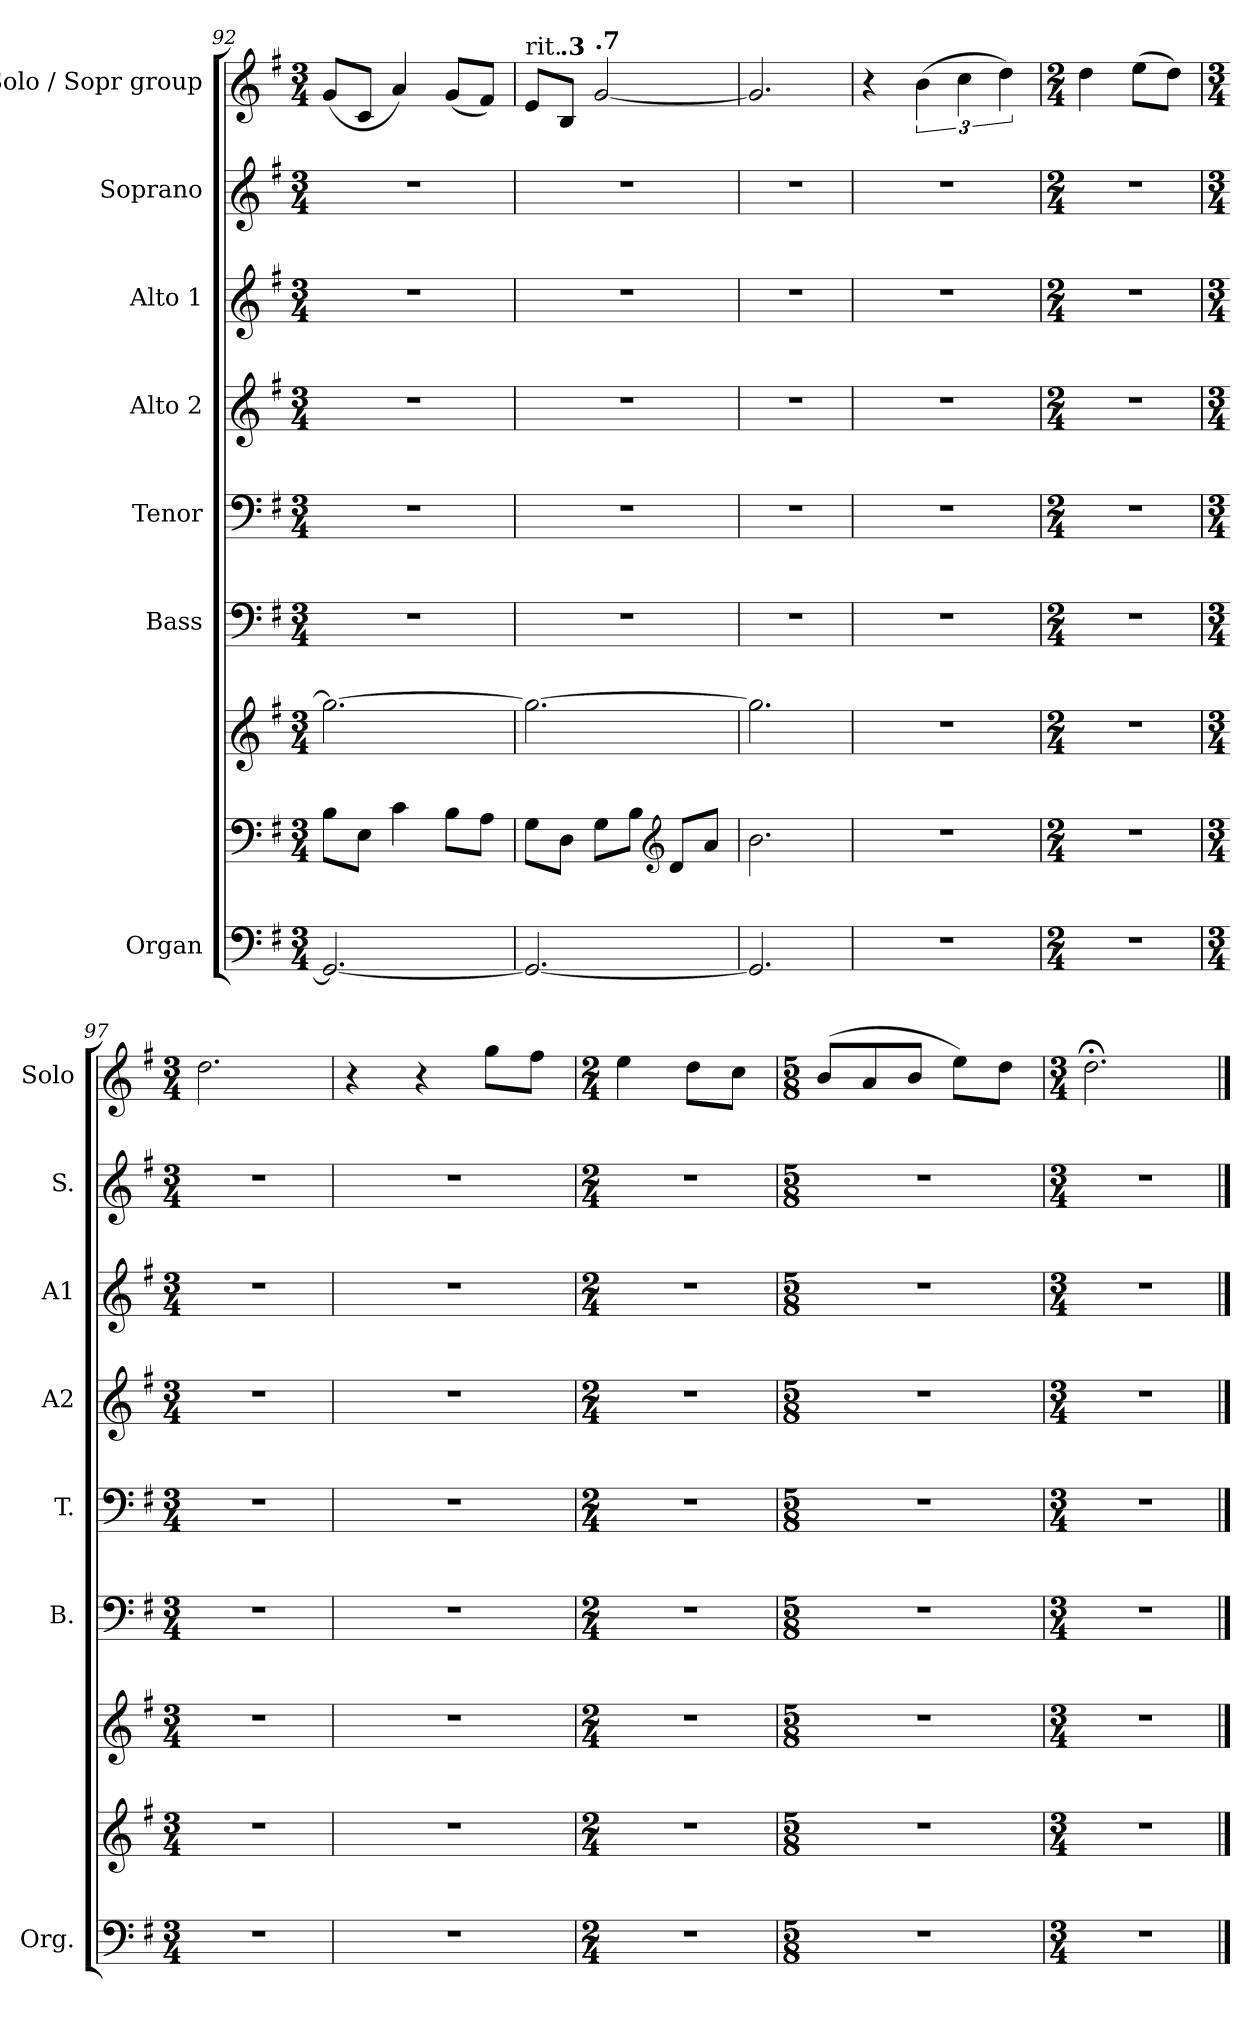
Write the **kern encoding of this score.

**kern	**kern	**kern	**kern	**kern	**kern	**kern	**kern	**kern
*part7	*part7	*part7	*part6	*part5	*part4	*part3	*part2	*part1
*staff9	*staff8	*staff7	*staff6	*staff5	*staff4	*staff3	*staff2	*staff1
*I"Organ	*	*	*I"Bass	*I"Tenor	*I"Alto 2	*I"Alto 1	*I"Soprano	*I"Solo / Sopr group
*I'Org.	*	*	*I'B.	*I'T.	*I'A2	*I'A1	*I'S.	*I'Solo
*clefF4	*clefF4	*clefG2	*clefF4	*clefF4	*clefG2	*clefG2	*clefG2	*clefG2
*k[f#]	*k[f#]	*k[f#]	*k[f#]	*k[f#]	*k[f#]	*k[f#]	*k[f#]	*k[f#]
*M3/4	*M3/4	*M3/4	*M3/4	*M3/4	*M3/4	*M3/4	*M3/4	*M3/4
=92	=92	=92	=92	=92	=92	=92	=92	=92
2.GG/_	8B\L	2.gg\_	2.r	2.r	2.r	2.r	2.r	(<8g/L
.	8E\J	.	.	.	.	.	.	8c/J
.	4c\	.	.	.	.	.	.	4a/)
.	8B\L	.	.	.	.	.	.	(<8g/L
.	8A\J	.	.	.	.	.	.	8f#/J)
=93	=93	=93	=93	=93	=93	=93	=93	=93
*	*	*	*	*	*	*	*	*MM56
!	!	!	!	!	!	!	!	!LO:TX:a:t=rit.
2.GG/_	8G\L	2.gg\_	2.r	2.r	2.r	2.r	2.r	8e/L
*	*	*	*	*	*	*	*	*MM55
!	!	!	!	!	!	!	!	!LO:TX:a:B:t=.3
.	8D\J	.	.	.	.	.	.	8B/J
*	*	*	*	*	*	*	*	*MM54
!	!	!	!	!	!	!	!	!LO:TX:a:B:t=.7
.	8G\L	.	.	.	.	.	.	[2g/
.	8B\J	.	.	.	.	.	.	.
*	*clefG2	*	*	*	*	*	*	*
.	8d/L	.	.	.	.	.	.	.
.	8a/J	.	.	.	.	.	.	.
=94	=94	=94	=94	=94	=94	=94	=94	=94
*	*	*	*	*	*	*	*	*MM52
2.GG/]	2.b\	2.gg\]	2.r	2.r	2.r	2.r	2.r	2.g/]
=95	=95	=95	=95	=95	=95	=95	=95	=95
*	*	*	*	*	*	*	*	*MM56
2.r	2.r	2.r	2.r	2.r	2.r	2.r	2.r	4r
.	.	.	.	.	.	.	.	(>6b\
.	.	.	.	.	.	.	.	6cc\
.	.	.	.	.	.	.	.	6dd\)
=96	=96	=96	=96	=96	=96	=96	=96	=96
*M2/4	*M2/4	*M2/4	*M2/4	*M2/4	*M2/4	*M2/4	*M2/4	*M2/4
2r	2r	2r	2r	2r	2r	2r	2r	4dd\
.	.	.	.	.	.	.	.	(>8ee\L
.	.	.	.	.	.	.	.	8dd\J)
=97	=97	=97	=97	=97	=97	=97	=97	=97
*M3/4	*M3/4	*M3/4	*M3/4	*M3/4	*M3/4	*M3/4	*M3/4	*M3/4
2.r	2.r	2.r	2.r	2.r	2.r	2.r	2.r	2.dd\
=98	=98	=98	=98	=98	=98	=98	=98	=98
2.r	2.r	2.r	2.r	2.r	2.r	2.r	2.r	4r
.	.	.	.	.	.	.	.	4r
.	.	.	.	.	.	.	.	8gg\L
.	.	.	.	.	.	.	.	8ff#\J
=99	=99	=99	=99	=99	=99	=99	=99	=99
*M2/4	*M2/4	*M2/4	*M2/4	*M2/4	*M2/4	*M2/4	*M2/4	*M2/4
2r	2r	2r	2r	2r	2r	2r	2r	4ee\
.	.	.	.	.	.	.	.	8dd\L
.	.	.	.	.	.	.	.	8cc\J
=100	=100	=100	=100	=100	=100	=100	=100	=100
*M5/8	*M5/8	*M5/8	*M5/8	*M5/8	*M5/8	*M5/8	*M5/8	*M5/8
8%5r	8%5r	8%5r	8%5r	8%5r	8%5r	8%5r	8%5r	(>8b/L
.	.	.	.	.	.	.	.	8a/
.	.	.	.	.	.	.	.	8b/J
.	.	.	.	.	.	.	.	8ee\L)
.	.	.	.	.	.	.	.	8dd\J
=101	=101	=101	=101	=101	=101	=101	=101	=101
*M3/4	*M3/4	*M3/4	*M3/4	*M3/4	*M3/4	*M3/4	*M3/4	*M3/4
2.r	2.r	2.r	2.r	2.r	2.r	2.r	2.r	2.dd;<\
==	==	==	==	==	==	==	==	==
*-	*-	*-	*-	*-	*-	*-	*-	*-
